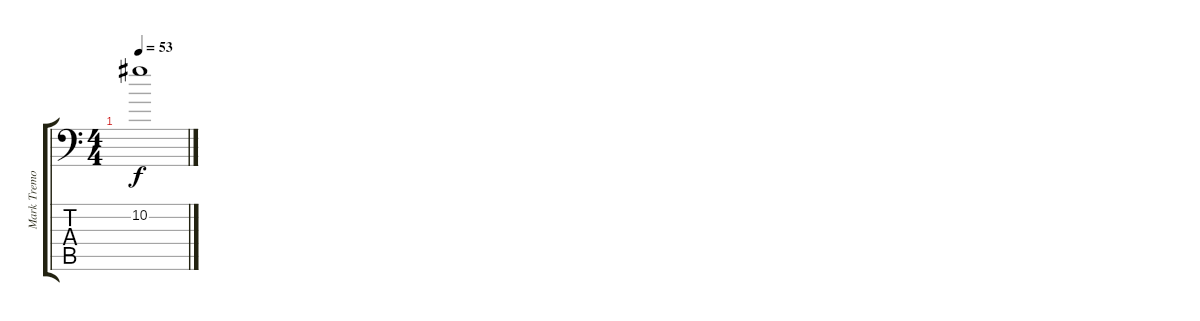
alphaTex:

\track ("Mark Tremonti" "Mark Tremo") {instrument electricguitarclean}
\staff {score tabs}
\tuning (Eb4 Bb3 Gb3 Db3 Ab2 Bb1) {hide}
\ts (4 4)
\tempo 53
\clef f4
\ks c
10.2{t}.1{dy f}
